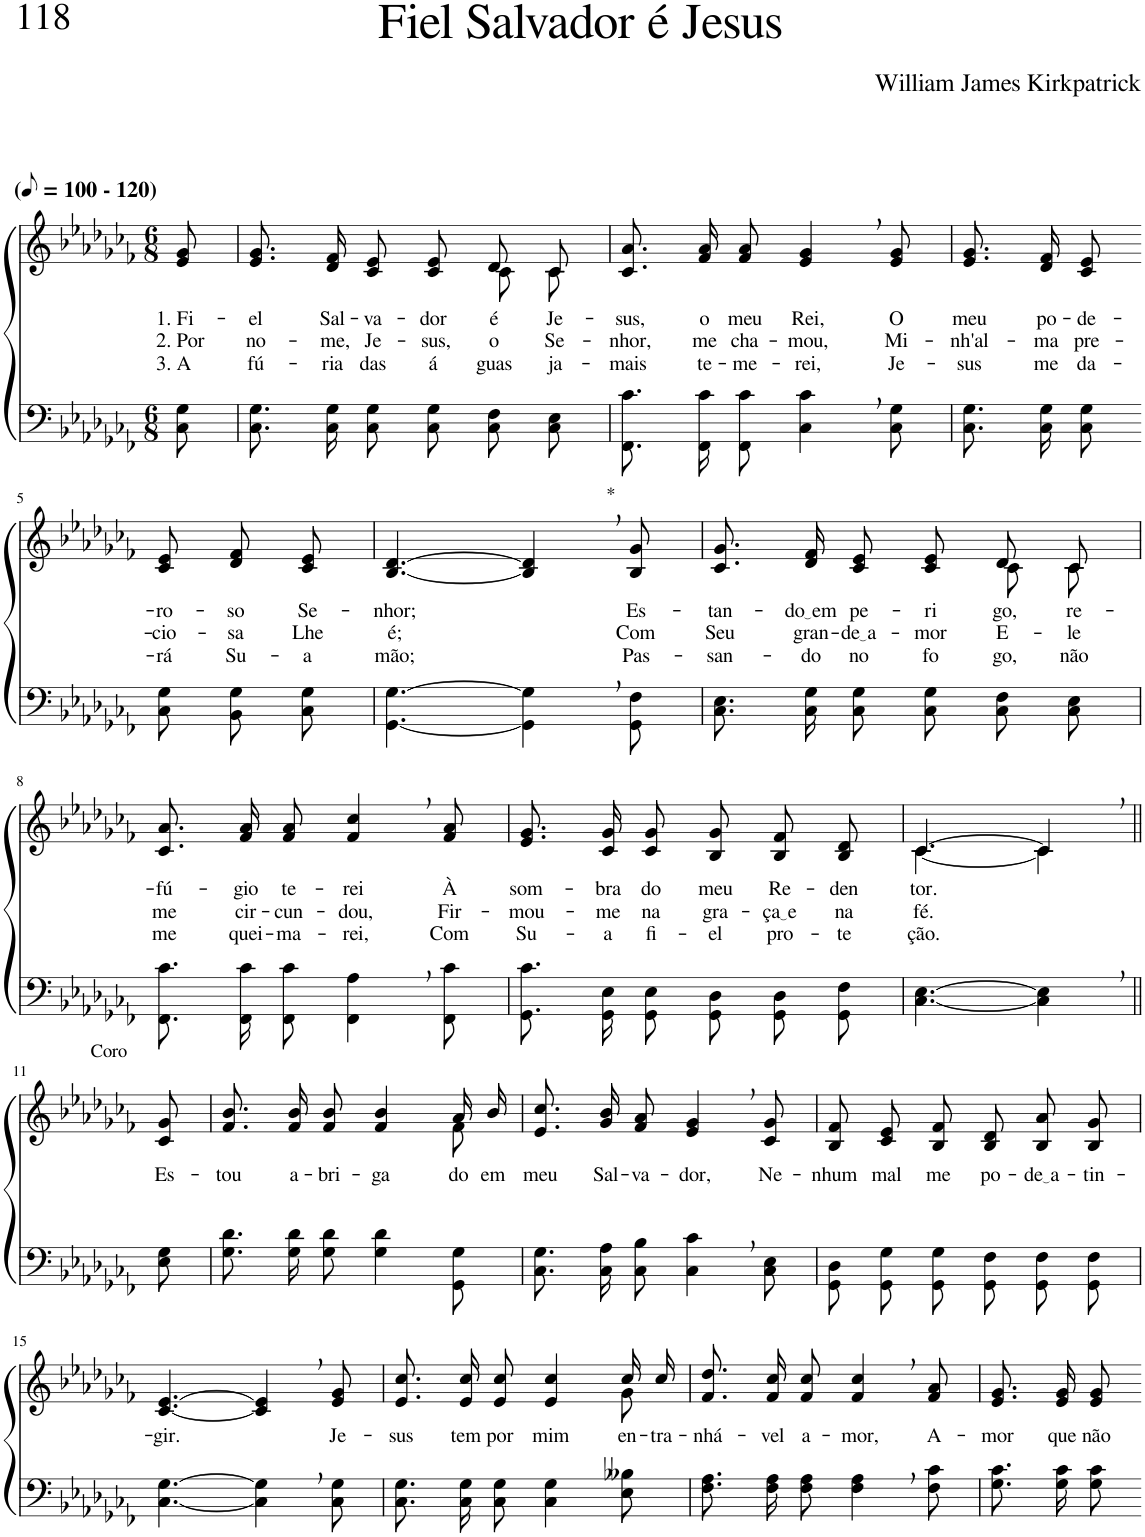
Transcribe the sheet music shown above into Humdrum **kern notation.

**kern	**kern	**text	**text	**text
*part2	*part1	*part1	*part1	*part1
*staff2	*staff1	*staff1	*staff1	*staff1
*I"Parte III e IV	*I"Parte I e II	*	*	*
*clefF4	*clefG2	*	*	*
*Trd-1c-2	*Trd-1c-2	*	*	*
*k[b-e-a-d-g-c-f-]	*k[b-e-a-d-g-c-f-]	*	*	*
*M6/8	*M6/8	*	*	*
*MM50	*MM50	*	*	*
=1	=1	=1	=1	=1
!	!LO:TX:a:B:t=(	!	!	!
!	!LO:TX:a:B:t=- 120)	!	!	!
!	!	!LO:LY:b	!LO:LY:b	!LO:LY:b
8C-\ 8G-\	8e-/ 8g-/	1. Fi-	2. Por	3. A
=2	=2	=2	=2	=2
!	!	!LO:LY:b	!LO:LY:b	!LO:LY:b
*	*^	*	*	*
8.C-\ 8.G-\L	8.e-/ 8.g-/L	2ryy	-el	no-	fú-
!	!	!	!LO:LY:b	!LO:LY:b	!LO:LY:b
16C-\ 16G-\K	16d-/ 16f-/K	.	Sal-	-me,	-ria
!	!	!	!LO:LY:b	!LO:LY:b	!LO:LY:b
8C-\ 8G-\J	8c-/ 8e-/J	.	-va-	Je-	das
!	!	!	!LO:LY:b	!LO:LY:b	!LO:LY:b
8C-\ 8G-\L	8c-/ 8e-/L	.	-dor	-sus,	á-
!	!	!	!LO:LY:b	!LO:LY:b	!LO:LY:b
8C-\ 8F-\	8d-/	8c-\L	é	o	-guas
!	!	!	!LO:LY:b	!LO:LY:b	!LO:LY:b
8C-\ 8E-\J	8c-/J	8c-\J	Je-	Se-	ja-
=3	=3	=3	=3	=3	=3
!	!	!	!LO:LY:b	!LO:LY:b	!LO:LY:b
*	*v	*v	*	*	*
8.FF-\ 8.c-\L	8.c-/ 8.a-/L	-sus,	-nhor,	-mais
!	!	!LO:LY:b	!LO:LY:b	!LO:LY:b
16FF-\ 16c-\K	16f-/ 16a-/K	o	me	te-
!	!	!LO:LY:b	!LO:LY:b	!LO:LY:b
8FF-\ 8c-\J	8f-/ 8a-/J	meu	cha-	-me-
!	!	!LO:LY:b	!LO:LY:b	!LO:LY:b
4C-\, 4c-\,	4e-/, 4g-/,	Rei,	-mou,	-rei,
!	!	!LO:LY:b	!LO:LY:b	!LO:LY:b
8C-\ 8G-\	8e-/ 8g-/	O	Mi-	Je-
=4	=4	=4	=4	=4
!	!	!LO:LY:b	!LO:LY:b	!LO:LY:b
8.C-\ 8.G-\L	8.e-/ 8.g-/L	meu	-nh'al-	-sus
!	!	!LO:LY:b	!LO:LY:b	!LO:LY:b
16C-\ 16G-\K	16d-/ 16f-/K	po-	-ma	me
!	!	!LO:LY:b	!LO:LY:b	!LO:LY:b
8C-\ 8G-\J	8c-/ 8e-/J	-de-	pre-	da-
!!LO:LB:g=z
=5-	=5-	=5-	=5-	=5-
!	!	!LO:LY:b	!LO:LY:b	!LO:LY:b
8C-\ 8G-\L	8c-/ 8e-/L	-ro-	-cio-	-rá
!	!	!LO:LY:b	!LO:LY:b	!LO:LY:b
8BB-\ 8G-\	8d-/ 8f-/	-so	-sa	Su-
!	!	!LO:LY:b	!LO:LY:b	!LO:LY:b
8C-\ 8G-\J	8c-/ 8e-/J	Se-	Lhe	-a
=6	=6	=6	=6	=6
!	!	!LO:LY:b	!LO:LY:b	!LO:LY:b
[4.GG-\ [4.G-\	[4.B-/ [4.d-/	-nhor;	é;	mão;
!	!LO:TX:a:t=*	!	!	!
4GG-\], 4G-\],	4B-/], 4d-/],	.	.	.
!	!	!LO:LY:b	!LO:LY:b	!LO:LY:b
8GG-\ 8F-\	8B-/ 8g-/	Es-	Com	Pas-
=7	=7	=7	=7	=7
!	!	!LO:LY:b	!LO:LY:b	!LO:LY:b
*	*^	*	*	*
8.C-\ 8.E-\L	8.c-/ 8.g-/L	2ryy	-tan-	Seu	-san-
!	!	!	!LO:LY:b	!LO:LY:b	!LO:LY:b
16C-\ 16G-\K	16d-/ 16f-/K	.	do em	gran-	-do
!	!	!	!LO:LY:b	!LO:LY:b	!LO:LY:b
8C-\ 8G-\J	8c-/ 8e-/J	.	pe-	de a	no
!	!	!	!LO:LY:b	!LO:LY:b	!LO:LY:b
8C-\ 8G-\L	8c-/ 8e-/L	.	-ri-	-mor	fo-
!	!	!	!LO:LY:b	!LO:LY:b	!LO:LY:b
8C-\ 8F-\	8d-/	8c-\L	-go,	E-	-go,
!	!	!	!LO:LY:b	!LO:LY:b	!LO:LY:b
8C-\ 8E-\J	8c-/J	8c-\J	re-	-le	não
!!LO:LB:g=z
=8	=8	=8	=8	=8	=8
!	!	!	!LO:LY:b	!LO:LY:b	!LO:LY:b
*	*v	*v	*	*	*
8.FF-\ 8.c-\L	8.c-/ 8.a-/L	-fú-	me	me
!	!	!LO:LY:b	!LO:LY:b	!LO:LY:b
16FF-\ 16c-\K	16f-/ 16a-/K	-gio	cir-	quei-
!	!	!LO:LY:b	!LO:LY:b	!LO:LY:b
8FF-\ 8c-\J	8f-/ 8a-/J	te-	-cun-	-ma-
!	!	!LO:LY:b	!LO:LY:b	!LO:LY:b
4FF-\, 4A-\,	4f-/, 4cc-/,	-rei	-dou,	-rei,
!	!	!LO:LY:b	!LO:LY:b	!LO:LY:b
8FF-\ 8c-\	8f-/ 8a-/	À	Fir-	Com
=9	=9	=9	=9	=9
!	!	!LO:LY:b	!LO:LY:b	!LO:LY:b
8.GG-/ 8.c-/L	8.e-/ 8.g-/L	som-	-mou-	Su-
!	!	!LO:LY:b	!LO:LY:b	!LO:LY:b
16GG-/ 16E-/K	16c-/ 16g-/K	-bra	-me	-a
!	!	!LO:LY:b	!LO:LY:b	!LO:LY:b
8GG-/ 8E-/J	8c-/ 8g-/J	do	na	fi-
!	!	!LO:LY:b	!LO:LY:b	!LO:LY:b
8GG-/ 8D-/L	8B-/ 8g-/L	meu	gra-	-el
!	!	!LO:LY:b	!LO:LY:b	!LO:LY:b
8GG-/ 8D-/	8B-/ 8f-/	Re-	ça e	pro-
!	!	!LO:LY:b	!LO:LY:b	!LO:LY:b
8GG-/ 8F-/J	8B-/ 8d-/J	-den-	na	-te-
=10	=10	=10	=10	=10
*	*^	*	*	*
!	!	!	!LO:LY:b	!LO:LY:b	!LO:LY:b
[4.C-\ [4.E-\	[4.c-/	[4.c-\	-tor.	fé.	-ção.
4C-\], 4E-\],	4c-,/]	4c-\]	.	.	.
!!LO:LB:g=z
=11||	=11||	=11||	=11||	=11||	=11||
!	!LO:TX:a:t=Coro	!	!	!	!
!	!	!	!LO:LY:b	!	!
*	*v	*v	*	*	*
8E-\ 8G-\	8c-/ 8g-/	Es-	.	.
=12	=12	=12	=12	=12
!	!	!LO:LY:b	!	!
*	*^	*	*	*
8.G-\ 8.d-\L	8.f-/ 8.b-/L	8ryy	-tou	.	.
!	!	!	!LO:LY:b	!	!
*	*v	*v	*	*	*
16G-\ 16d-\K	16f-/ 16b-/K	a-	.	.
!	!	!LO:LY:b	!	!
8G-\ 8d-\J	8f-/ 8b-/J	-bri-	.	.
!	!	!LO:LY:b	!	!
4G-\ 4d-\	4f-/ 4b-/	-ga-	.	.
*	*^	*	*	*
!	!	!	!LO:LY:b	!	!
8GG-\ 8G-\	16a-/LL	8f-\	-do	.	.
!	!	!	!LO:LY:b	!	!
.	16b-/JJ	.	em	.	.
*	*v	*v	*	*	*
=13	=13	=13	=13	=13
!	!	!LO:LY:b	!	!
8.C-\ 8.G-\L	8.e-/ 8.cc-/L	meu	.	.
!	!	!LO:LY:b	!	!
16C-\ 16A-\K	16g-/ 16b-/K	Sal-	.	.
!	!	!LO:LY:b	!	!
8C-\ 8B-\J	8f-/ 8a-/J	-va-	.	.
!	!	!LO:LY:b	!	!
4C-\, 4c-\,	4e-/, 4g-/,	-dor,	.	.
!	!	!LO:LY:b	!	!
8C-\ 8E-\	8c-/ 8g-/	Ne-	.	.
=14	=14	=14	=14	=14
!	!	!LO:LY:b	!	!
8GG-/ 8D-/L	8B-/ 8f-/L	-nhum	.	.
!	!	!LO:LY:b	!	!
8GG-/ 8G-/	8c-/ 8e-/	mal	.	.
!	!	!LO:LY:b	!	!
8GG-/ 8G-/J	8B-/ 8f-/J	me	.	.
!	!	!LO:LY:b	!	!
8GG-/ 8F-/L	8B-/ 8d-/L	po-	.	.
!	!	!LO:LY:b	!	!
8GG-/ 8F-/	8B-/ 8a-/	de a	.	.
!	!	!LO:LY:b	!	!
8GG-/ 8F-/J	8B-/ 8g-/J	-tin-	.	.
!!LO:LB:g=z
=15	=15	=15	=15	=15
!	!	!LO:LY:b	!	!
[4.C-\ [4.G-\	[4.c-/ [4.e-/	-gir.	.	.
4C-\], 4G-\],	4c-/], 4e-/],	.	.	.
!	!	!LO:LY:b	!	!
8C-\ 8G-\	8e-/ 8g-/	Je-	.	.
=16	=16	=16	=16	=16
!	!	!LO:LY:b	!	!
*	*^	*	*	*
8.C-\ 8.G-\L	8.e-/ 8.cc-/L	8ryy	-sus	.	.
!	!	!	!LO:LY:b	!	!
*	*v	*v	*	*	*
16C-\ 16G-\K	16e-/ 16cc-/K	tem	.	.
!	!	!LO:LY:b	!	!
8C-\ 8G-\J	8e-/ 8cc-/J	por	.	.
!	!	!LO:LY:b	!	!
4C-\ 4G-\	4e-/ 4cc-/	mim	.	.
*	*^	*	*	*
!	!	!	!LO:LY:b	!	!
8E-\ 8B--X\	16cc-/LL	8g-\	en-	.	.
!	!	!	!LO:LY:b	!	!
.	16cc-/JJ	.	-tra-	.	.
*	*v	*v	*	*	*
=17	=17	=17	=17	=17
!	!	!LO:LY:b	!	!
8.F-\ 8.A-\L	8.f-/ 8.dd-/L	-nhá-	.	.
!	!	!LO:LY:b	!	!
16F-\ 16A-\K	16f-/ 16cc-/K	-vel	.	.
!	!	!LO:LY:b	!	!
8F-\ 8A-\J	8f-/ 8cc-/J	a-	.	.
!	!	!LO:LY:b	!	!
4F-\, 4A-\,	4f-/, 4cc-/,	-mor,	.	.
!	!	!LO:LY:b	!	!
8F-\ 8c-\	8f-/ 8a-/	A-	.	.
=18	=18	=18	=18	=18
!	!	!LO:LY:b	!	!
8.G-\ 8.c-\L	8.e-/ 8.g-/L	-mor	.	.
!	!	!LO:LY:b	!	!
16G-\ 16c-\K	16e-/ 16g-/K	que	.	.
!	!	!LO:LY:b	!	!
8G-\ 8c-\J	8e-/ 8g-/J	não	.	.
=-	=-	=-	=-	=-
*-	*-	*-	*-	*-
